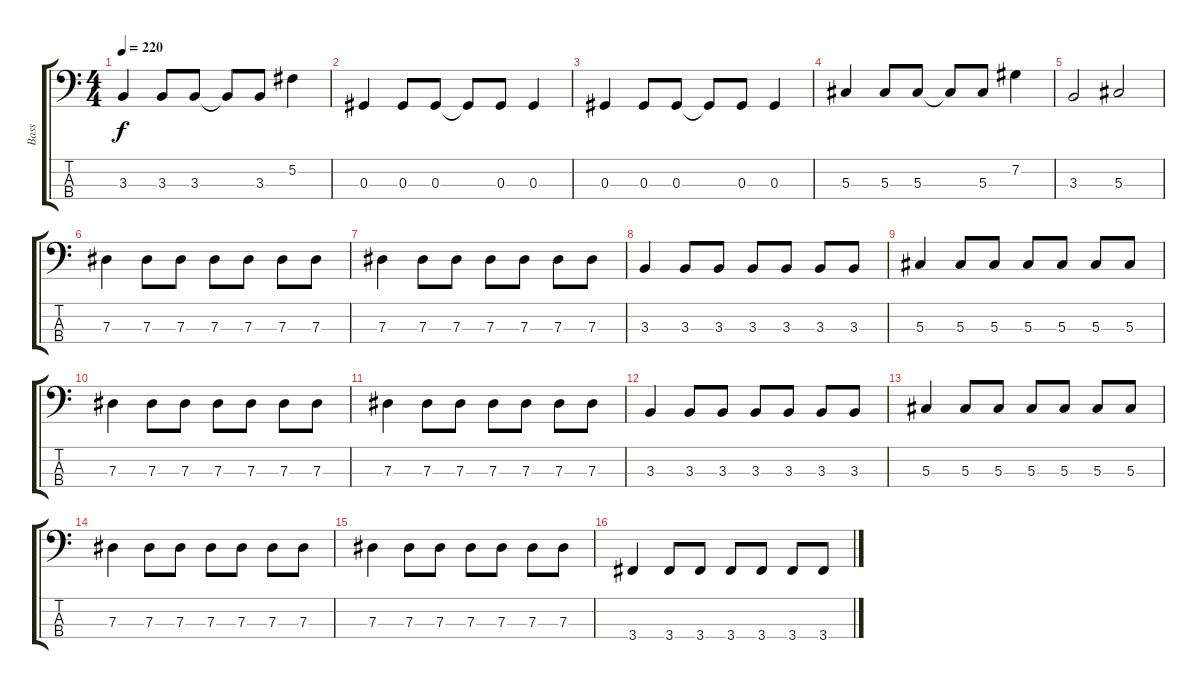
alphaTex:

\track ("Bass" "Bass") {instrument electricbasspick}
\staff {score tabs}
\tuning (Gb2 Db2 Ab1 Eb1) {hide}
\ts (4 4)
\tempo 220
\clef f4
\ks c
3.3.4{dy f} 3.3.8 3.3.8 3.3{t}.8 3.3.8 5.2.4 |
0.3.4 0.3.8 0.3.8 0.3{t}.8 0.3.8 0.3.4 |
0.3.4 0.3.8 0.3.8 0.3{t}.8 0.3.8 0.3.4 |
5.3.4 5.3.8 5.3.8 5.3{t}.8 5.3.8 7.2.4 |
3.3.2 5.3.2 |
7.3.4 7.3.8 7.3.8 7.3.8 7.3.8 7.3.8 7.3.8 |
7.3.4 7.3.8 7.3.8 7.3.8 7.3.8 7.3.8 7.3.8 |
3.3.4 3.3.8 3.3.8 3.3.8 3.3.8 3.3.8 3.3.8 |
5.3.4 5.3.8 5.3.8 5.3.8 5.3.8 5.3.8 5.3.8 |
7.3.4 7.3.8 7.3.8 7.3.8 7.3.8 7.3.8 7.3.8 |
7.3.4 7.3.8 7.3.8 7.3.8 7.3.8 7.3.8 7.3.8 |
3.3.4 3.3.8 3.3.8 3.3.8 3.3.8 3.3.8 3.3.8 |
5.3.4 5.3.8 5.3.8 5.3.8 5.3.8 5.3.8 5.3.8 |
7.3.4 7.3.8 7.3.8 7.3.8 7.3.8 7.3.8 7.3.8 |
7.3.4 7.3.8 7.3.8 7.3.8 7.3.8 7.3.8 7.3.8 |
3.4.4 3.4.8 3.4.8 3.4.8 3.4.8 3.4.8 3.4.8
